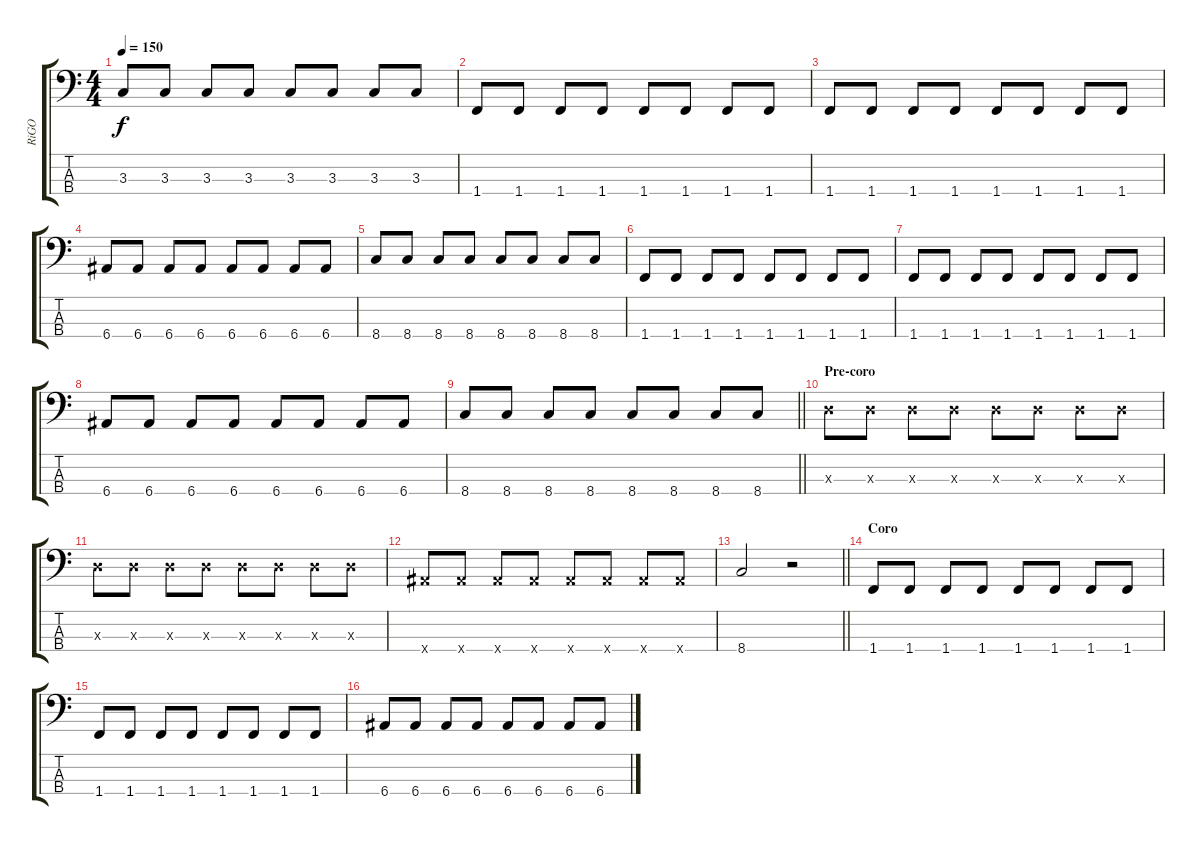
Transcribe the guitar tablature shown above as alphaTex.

\track ("RiGO" "RiGO") {instrument electricbasspick}
\staff {score tabs}
\tuning (G2 D2 A1 E1) {hide}
\ts (4 4)
\tempo 150
\clef f4
\ks c
3.3.8{dy f} 3.3.8 3.3.8 3.3.8 3.3.8 3.3.8 3.3.8 3.3.8 |
1.4.8 1.4.8 1.4.8 1.4.8 1.4.8 1.4.8 1.4.8 1.4.8 |
1.4.8 1.4.8 1.4.8 1.4.8 1.4.8 1.4.8 1.4.8 1.4.8 |
6.4.8 6.4.8 6.4.8 6.4.8 6.4.8 6.4.8 6.4.8 6.4.8 |
8.4.8 8.4.8 8.4.8 8.4.8 8.4.8 8.4.8 8.4.8 8.4.8 |
1.4.8 1.4.8 1.4.8 1.4.8 1.4.8 1.4.8 1.4.8 1.4.8 |
1.4.8 1.4.8 1.4.8 1.4.8 1.4.8 1.4.8 1.4.8 1.4.8 |
6.4.8 6.4.8 6.4.8 6.4.8 6.4.8 6.4.8 6.4.8 6.4.8 |
\barLineRight lightlight
8.4.8 8.4.8 8.4.8 8.4.8 8.4.8 8.4.8 8.4.8 8.4.8 |
\section ("" "Pre-coro")
5.3{x}.8 5.3{x}.8 5.3{x}.8 5.3{x}.8 5.3{x}.8 5.3{x}.8 5.3{x}.8 5.3{x}.8 |
5.3{x}.8 5.3{x}.8 5.3{x}.8 5.3{x}.8 5.3{x}.8 5.3{x}.8 5.3{x}.8 5.3{x}.8 |
6.4{x}.8 6.4{x}.8 6.4{x}.8 6.4{x}.8 6.4{x}.8 6.4{x}.8 6.4{x}.8 6.4{x}.8 |
\barLineRight lightlight
8.4.2 r.2 |
\section ("" "Coro")
1.4.8 1.4.8 1.4.8 1.4.8 1.4.8 1.4.8 1.4.8 1.4.8 |
1.4.8 1.4.8 1.4.8 1.4.8 1.4.8 1.4.8 1.4.8 1.4.8 |
6.4.8 6.4.8 6.4.8 6.4.8 6.4.8 6.4.8 6.4.8 6.4.8
